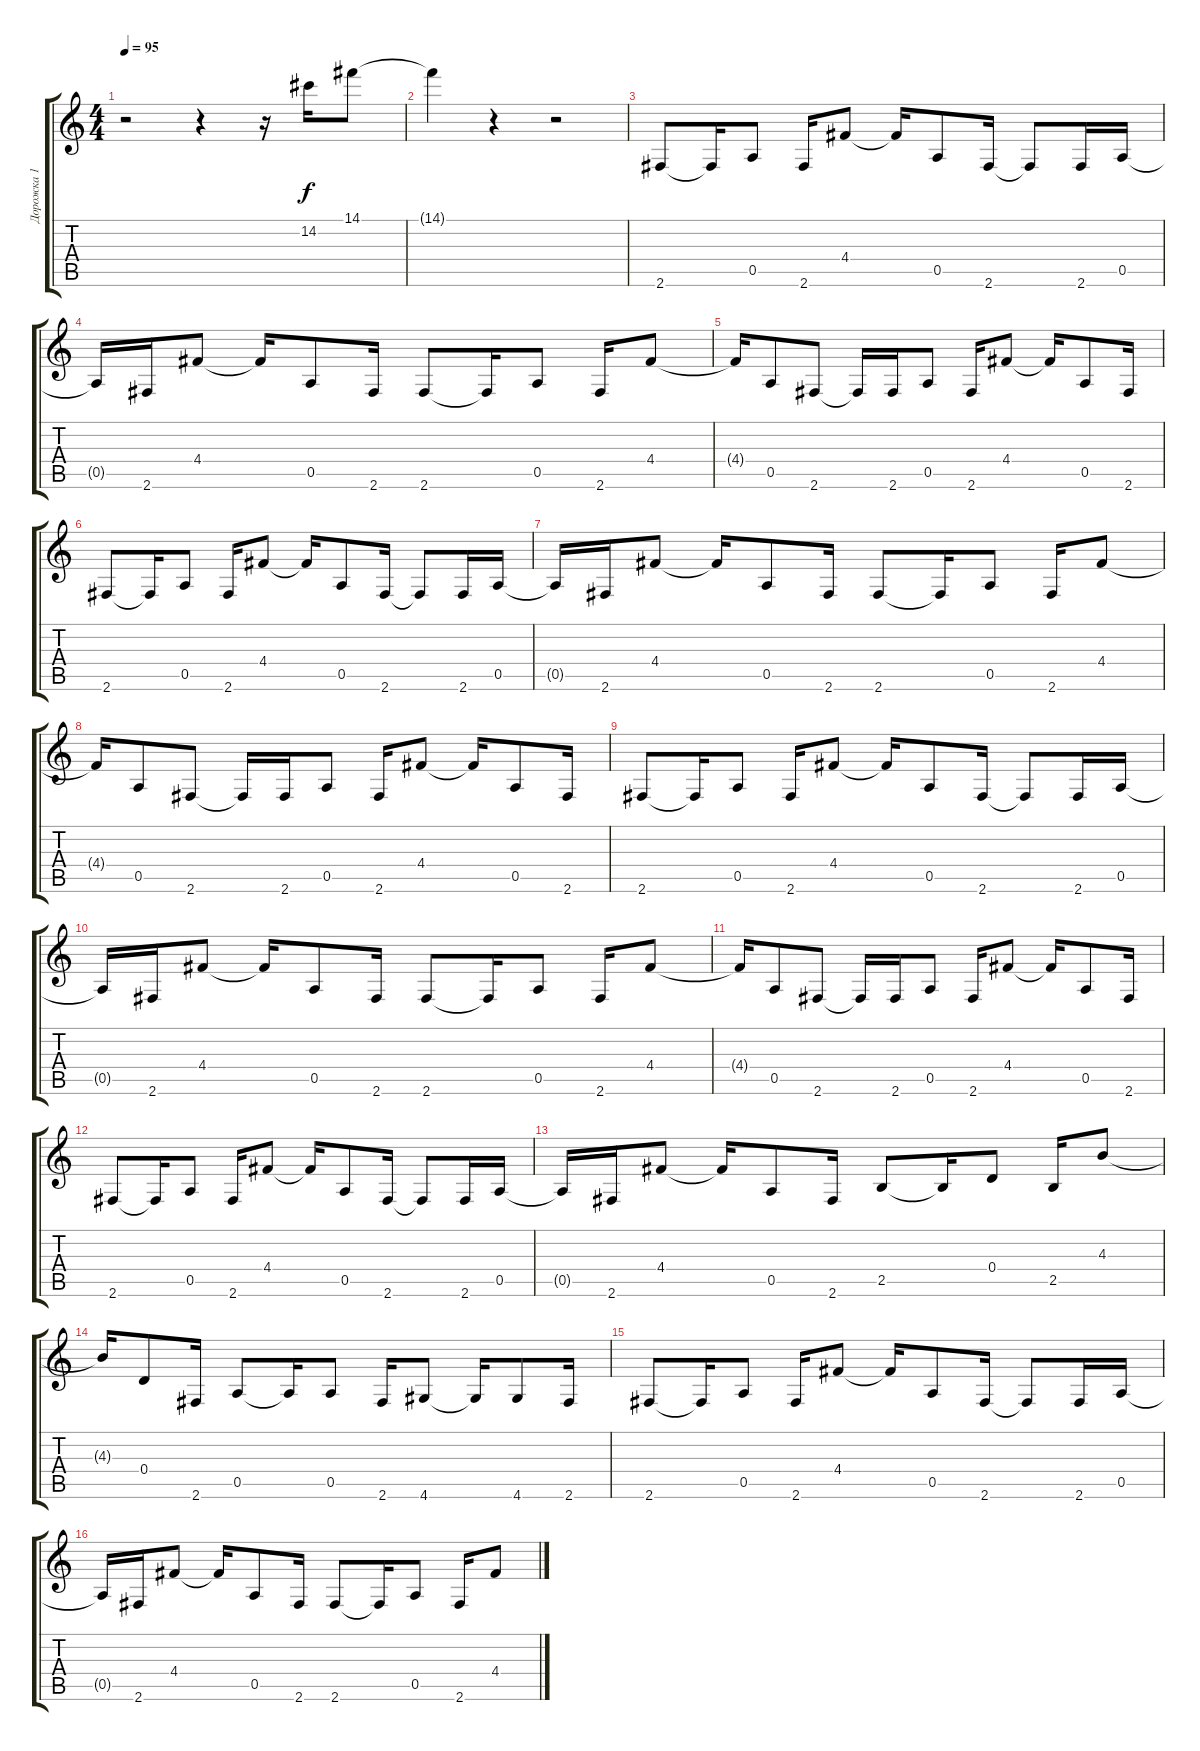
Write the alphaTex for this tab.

\track ("Дорожка 1" "Дорожка 1") {instrument electricguitarclean}
\staff {score tabs}
\tuning (E4 B3 G3 D3 A2 E2) {hide}
\ts (4 4)
\tempo 95
\clef g2
\ks c
r.2{dy f instrument electricguitarclean} r.4 r.16 14.2.16 14.1.8 |
14.1{t}.4 r.4 r.2 |
2.6.8 2.6{t}.16 0.5.8 2.6.16 4.4.8 4.4{t}.16 0.5.8 2.6.16 2.6{t}.8 2.6.16 0.5.16 |
0.5{t}.16 2.6.16 4.4.8 4.4{t}.16 0.5.8 2.6.16 2.6.8 2.6{t}.16 0.5.8 2.6.16 4.4.8 |
4.4{t}.16 0.5.8 2.6.8 2.6{t}.16 2.6.16 0.5.8 2.6.16 4.4.8 4.4{t}.16 0.5.8 2.6.16 |
2.6.8 2.6{t}.16 0.5.8 2.6.16 4.4.8 4.4{t}.16 0.5.8 2.6.16 2.6{t}.8 2.6.16 0.5.16 |
0.5{t}.16 2.6.16 4.4.8 4.4{t}.16 0.5.8 2.6.16 2.6.8 2.6{t}.16 0.5.8 2.6.16 4.4.8 |
4.4{t}.16 0.5.8 2.6.8 2.6{t}.16 2.6.16 0.5.8 2.6.16 4.4.8 4.4{t}.16 0.5.8 2.6.16 |
2.6.8 2.6{t}.16 0.5.8 2.6.16 4.4.8 4.4{t}.16 0.5.8 2.6.16 2.6{t}.8 2.6.16 0.5.16 |
0.5{t}.16 2.6.16 4.4.8 4.4{t}.16 0.5.8 2.6.16 2.6.8 2.6{t}.16 0.5.8 2.6.16 4.4.8 |
4.4{t}.16 0.5.8 2.6.8 2.6{t}.16 2.6.16 0.5.8 2.6.16 4.4.8 4.4{t}.16 0.5.8 2.6.16 |
2.6.8 2.6{t}.16 0.5.8 2.6.16 4.4.8 4.4{t}.16 0.5.8 2.6.16 2.6{t}.8 2.6.16 0.5.16 |
0.5{t}.16 2.6.16 4.4.8 4.4{t}.16 0.5.8 2.6.16 2.5.8 2.5{t}.16 0.4.8 2.5.16 4.3.8 |
4.3{t}.16 0.4.8 2.6.16 0.5.8 0.5{t}.16 0.5.8 2.6.16 4.6.8 4.6{t}.16 4.6.8 2.6.16 |
2.6.8 2.6{t}.16 0.5.8 2.6.16 4.4.8 4.4{t}.16 0.5.8 2.6.16 2.6{t}.8 2.6.16 0.5.16 |
0.5{t}.16 2.6.16 4.4.8 4.4{t}.16 0.5.8 2.6.16 2.6.8 2.6{t}.16 0.5.8 2.6.16 4.4.8
